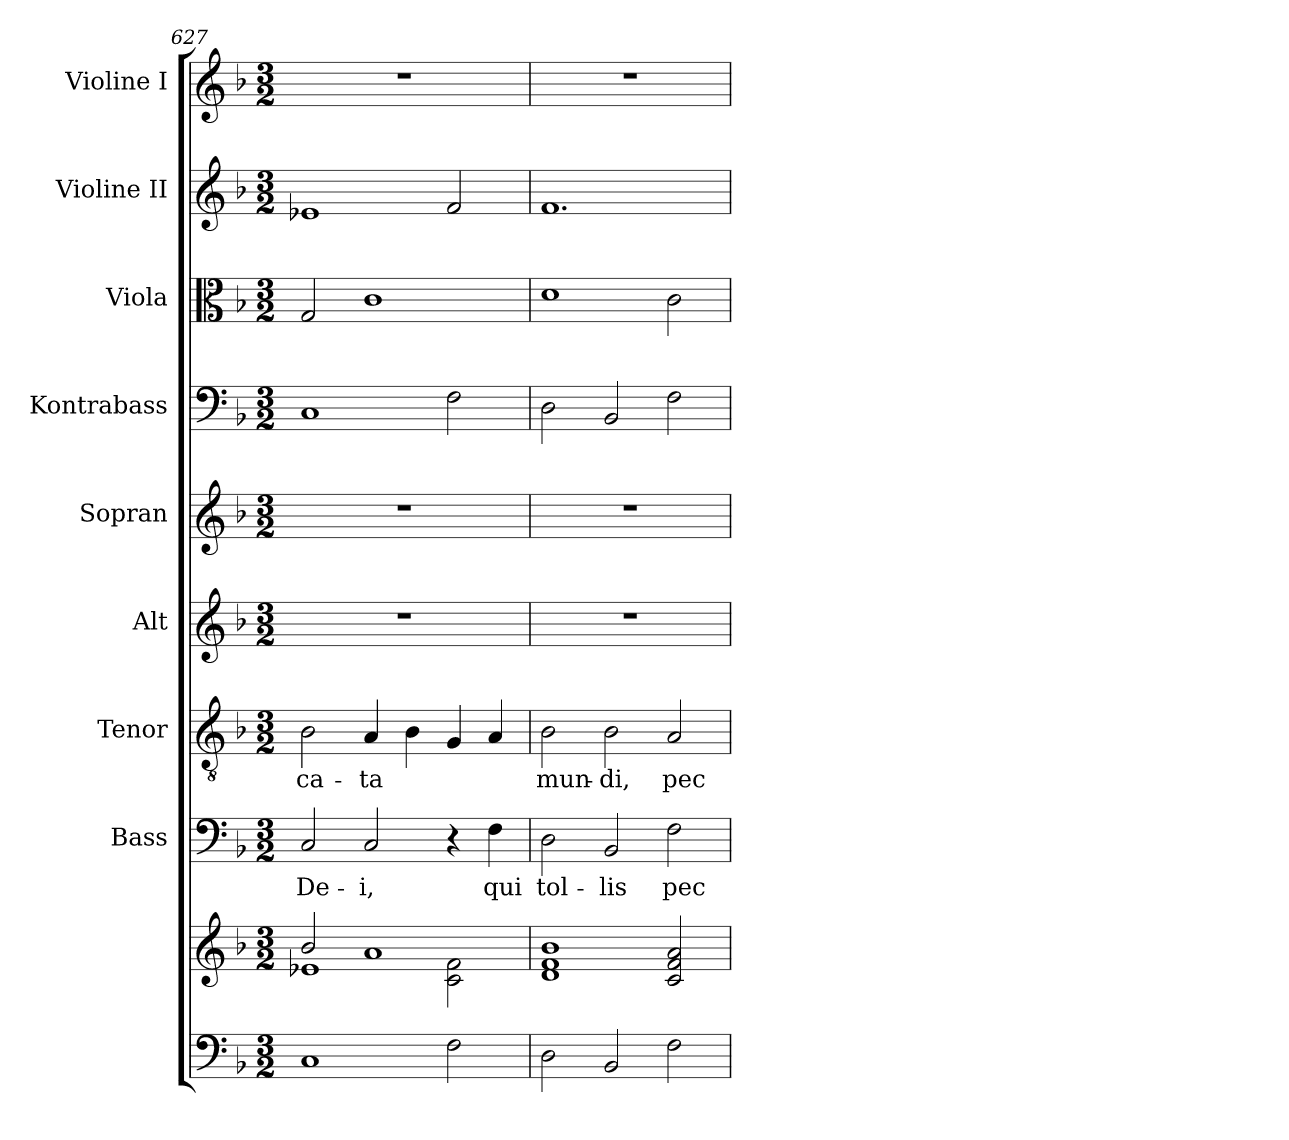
**kern	**kern	**kern	**text	**kern	**text	**kern	**kern	**kern	**kern	**kern	**kern
*part9	*part9	*part8	*part8	*part7	*part7	*part6	*part5	*part4	*part3	*part2	*part1
*staff10	*staff9	*staff8	*staff8	*staff7	*staff7	*staff6	*staff5	*staff4	*staff3	*staff2	*staff1
*	*	*I"Bass	*	*I"Tenor	*	*I"Alt	*I"Sopran	*I"Kontrabass	*I"Viola	*I"Violine II	*I"Violine I
*	*	*I'B.	*	*I'T.	*	*I'A.	*I'S.	*I'Kb.	*I'Vla.	*I'Vl. II	*I'Vl. I
*clefF4	*clefG2	*clefF4	*	*clefGv2	*	*clefG2	*clefG2	*clefF4	*clefC3	*clefG2	*clefG2
*	*	*	*	*	*	*	*	*ITrd7c12	*	*	*
*k[b-]	*k[b-]	*k[b-]	*	*k[b-]	*	*k[b-]	*k[b-]	*k[b-]	*k[b-]	*k[b-]	*k[b-]
*F:	*F:	*F:	*	*F:	*	*F:	*F:	*F:	*F:	*F:	*F:
*M3/2	*M3/2	*M3/2	*	*M3/2	*	*M3/2	*M3/2	*M3/2	*M3/2	*M3/2	*M3/2
=627	=627	=627	=627	=627	=627	=627	=627	=627	=627	=627	=627
*	*^	*	*	*	*	*	*	*	*	*	*
!	!	!	!	!LO:LY:b	!	!LO:LY:b	!	!	!	!	!	!
1C	2b-/	1e-X	2C/	De-	2B-\	-ca-	1.r	1.r	1CC	2G/	1e-X	1.r
!	!	!	!	!LO:LY:b	!	!LO:LY:b	!	!	!	!	!	!
.	1a	.	2C/	-i,	4A/	-ta	.	.	.	1c	.	.
.	.	.	.	.	4B-\	.	.	.	.	.	.	.
2F\	.	2c\ 2f\	4r	.	4G/	.	.	.	2FF\	.	2f/	.
!	!	!	!	!LO:LY:b	!	!	!	!	!	!	!	!
.	.	.	4F\	qui	4A/	.	.	.	.	.	.	.
*	*v	*v	*	*	*	*	*	*	*	*	*	*
=628	=628	=628	=628	=628	=628	=628	=628	=628	=628	=628	=628
!	!	!	!LO:LY:b	!	!LO:LY:b	!	!	!	!	!	!
2D\	1d 1f 1b-	2D\	tol-	2B-\	mun-	1.r	1.r	2DD\	1d	1.f	1.r
!	!	!	!LO:LY:b	!	!LO:LY:b	!	!	!	!	!	!
2BB-/	.	2BB-/	-lis	2B-\	-di,	.	.	2BBB-/	.	.	.
!	!	!	!LO:LY:b	!	!LO:LY:b	!	!	!	!	!	!
2F\	2c/ 2f/ 2a/	2F\	pec-	2A/	pec-	.	.	2FF\	2c\	.	.
=	=	=	=	=	=	=	=	=	=	=	=
*-	*-	*-	*-	*-	*-	*-	*-	*-	*-	*-	*-
